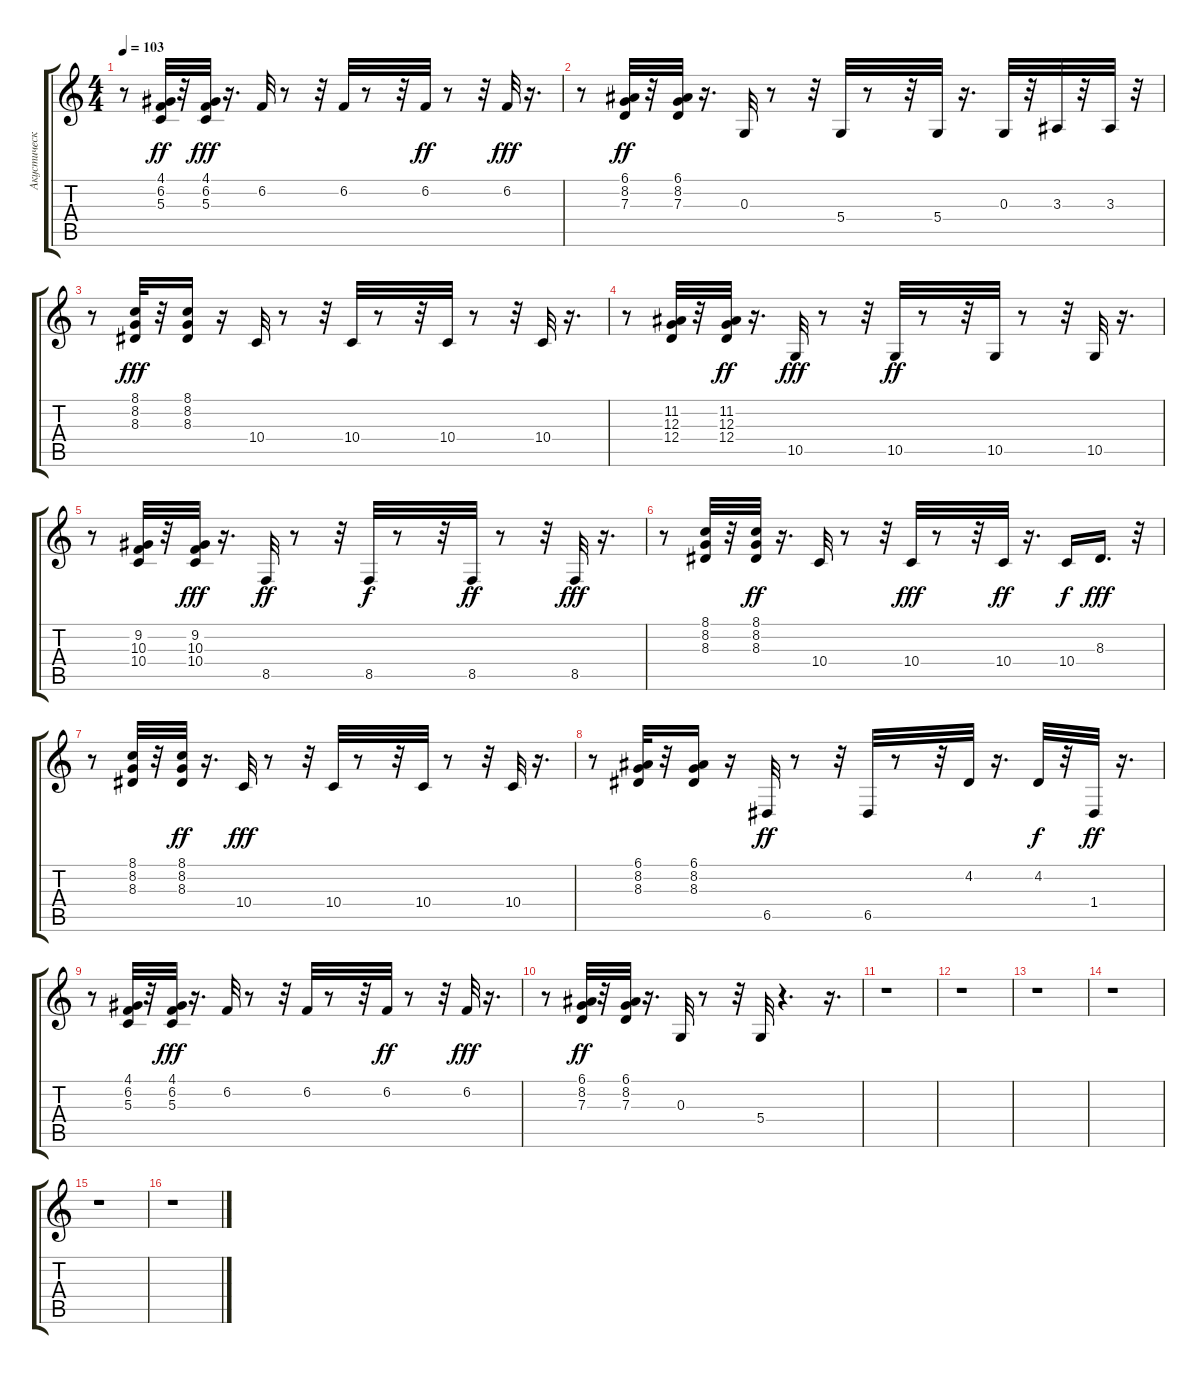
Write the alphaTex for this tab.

\track ("Акустический Гранд Роял" "Акустическ") {instrument acousticgrandpiano}
\staff {score tabs}
\tuning (E4 B3 G3 D3 A2 E2) {hide}
\ts (4 4)
\tempo 103
\clef g2
\ks c
r.8{dy ff} (4.1 6.2 5.3).32 r.32 (4.1 6.2 5.3).32{dy fff} r.16{d} 6.2.32 r.8 r.32 6.2.32 r.8 r.32 6.2.32{dy ff} r.8 r.32 6.2.32{dy fff} r.16{d} |
r.8 (6.1 8.2 7.3).32{dy ff} r.32 (6.1 8.2 7.3).32 r.16{d} 0.3.32 r.8 r.32 5.4.32 r.8 r.32 5.4.32 r.16{d} 0.3.32 r.32 3.3.32 r.32 3.3.32 r.32 |
r.8 (8.1 8.2 8.3).32{dy fff} r.32 (8.1 8.2 8.3).16 r.16 10.4.32 r.8 r.32 10.4.32 r.8 r.32 10.4.32 r.8 r.32 10.4.32 r.16{d} |
r.8 (11.2 12.3 12.4).32 r.32 (11.2 12.3 12.4).32{dy ff} r.16{d} 10.5.32{dy fff} r.8 r.32 10.5.32{dy ff} r.8 r.32 10.5.32 r.8 r.32 10.5.32 r.16{d} |
r.8 (9.2 10.3 10.4).32 r.32 (9.2 10.3 10.4).32{dy fff} r.16{d} 8.5.32{dy ff} r.8 r.32 8.5.32{dy f} r.8 r.32 8.5.32{dy ff} r.8 r.32 8.5.32{dy fff} r.16{d} |
r.8 (8.1 8.2 8.3).32 r.32 (8.1 8.2 8.3).32{dy ff} r.16{d} 10.4.32 r.8 r.32 10.4.32{dy fff} r.8 r.32 10.4.32{dy ff} r.16{d} 10.4.16{dy f} 8.3.16{d dy fff} r.32 |
r.8 (8.1 8.2 8.3).32 r.32 (8.1 8.2 8.3).32{dy ff} r.16{d} 10.4.32{dy fff} r.8 r.32 10.4.32 r.8 r.32 10.4.32 r.8 r.32 10.4.32 r.16{d} |
r.8 (6.1 8.2 8.3).32 r.32 (6.1 8.2 8.3).16 r.16 6.5.32{dy ff} r.8 r.32 6.5.32 r.8 r.32 4.2.32 r.16{d} 4.2.32{dy f} r.32 1.4.32{dy ff} r.16{d} |
r.8 (4.1 6.2 5.3).32 r.32 (4.1 6.2 5.3).32{dy fff} r.16{d} 6.2.32 r.8 r.32 6.2.32 r.8 r.32 6.2.32{dy ff} r.8 r.32 6.2.32{dy fff} r.16{d} |
r.8 (6.1 8.2 7.3).32{dy ff} r.32 (6.1 8.2 7.3).32 r.16{d} 0.3.32 r.8 r.32 5.4.32 r.4{d} r.16{d} |
r.1 |
r.1 |
r.1 |
r.1 |
r.1 |
r.1
